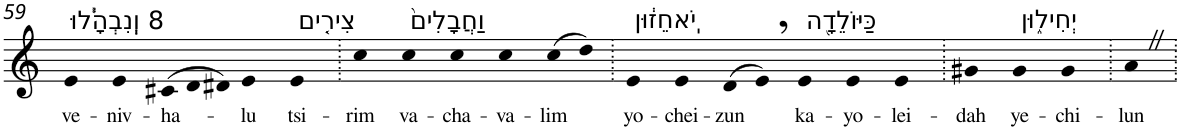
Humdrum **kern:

**kern	**text
*part1	*part1
*staff1	*staff1
*I"Piano	*
*I'Pno	*
!!LO:PB:g=z
*clefG2	*
*k[]	*
=59	=59
!LO:TX:a:t=8 וְֽנִבְהָ֓לוּ	!
!	!LO:LY:b
4e	ve-
!	!LO:LY:b
4e	-niv-
*Xtuplet	*
!	!LO:LY:b
(>12c#X	-ha-
12d	.
12d#X)	.
!	!LO:LY:b
4e	-lu
!LO:TX:a:t=צִירִ֤ים	!
!	!LO:LY:b
4e	tsi-
=60.	=60.
!	!LO:LY:b
4cc	-rim
!LO:TX:a:t=וַחֲבָלִים֙	!
!	!LO:LY:b
4cc	va-
!	!LO:LY:b
4cc	-cha-
!	!LO:LY:b
4cc	-va-
!	!LO:LY:b
(8cc	-lim
8dd)	.
=61.	=61.
!LO:TX:a:t=יֹֽאחֵז֔וּן	!
!	!LO:LY:b
4e	yo-
!	!LO:LY:b
4e	-chei-
!	!LO:LY:b
(>8d	-zun
8e,)	.
!LO:TX:a:t=כַּיּוֹלֵדָ֖ה	!
!	!LO:LY:b
4e	ka-
!	!LO:LY:b
4e	-yo-
!	!LO:LY:b
4e	-lei-
=62.	=62.
!	!LO:LY:b
4g#X	-dah
!LO:TX:a:t=יְחִיל֑וּן	!
!	!LO:LY:b
4g#	ye-
!	!LO:LY:b
4g#	-chi-
=63.	=63.
!	!LO:LY:b
4aZ	-lun
=.	=.
*-	*-
